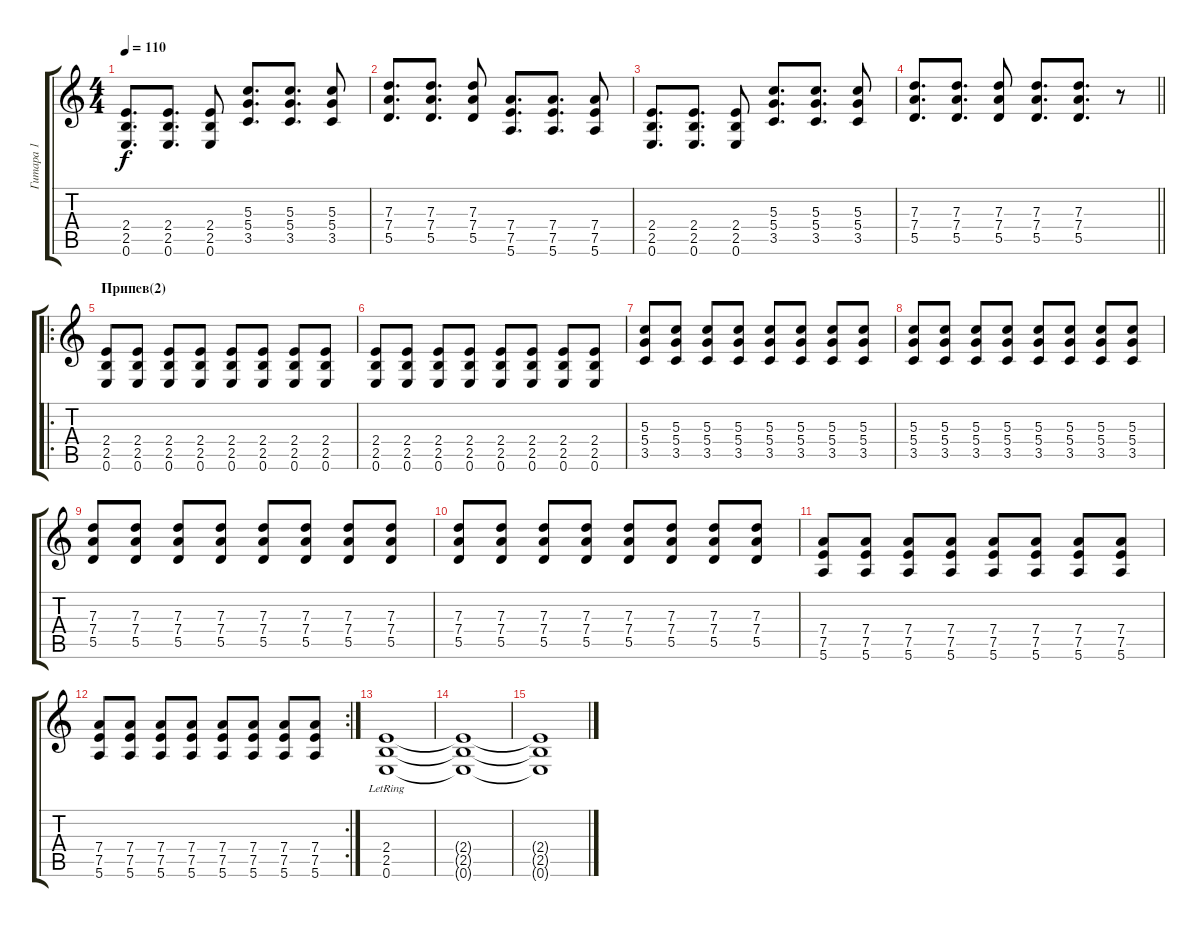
\track ("Гитара 1" "Гитара 1") {instrument distortionguitar}
\staff {score tabs}
\tuning (E4 B3 G3 D3 A2 E2) {hide}
\ts (4 4)
\tempo 110
\clef g2
\ks c
(2.4 2.5 0.6).8{d dy f} (2.4 2.5 0.6).8{d} (2.4 2.5 0.6).8 (5.3 5.4 3.5).8{d} (5.3 5.4 3.5).8{d} (5.3 5.4 3.5).8 |
(7.3 7.4 5.5).8{d} (7.3 7.4 5.5).8{d} (7.3 7.4 5.5).8 (7.4 7.5 5.6).8{d} (7.4 7.5 5.6).8{d} (7.4 7.5 5.6).8 |
(2.4 2.5 0.6).8{d} (2.4 2.5 0.6).8{d} (2.4 2.5 0.6).8 (5.3 5.4 3.5).8{d} (5.3 5.4 3.5).8{d} (5.3 5.4 3.5).8 |
\barLineRight lightlight
(7.3 7.4 5.5).8{d} (7.3 7.4 5.5).8{d} (7.3 7.4 5.5).8 (7.3 7.4 5.5).8{d} (7.3 7.4 5.5).8{d} r.8 |
\ro
\section ("" "Припев(2)")
(2.4 2.5 0.6).8 (2.4 2.5 0.6).8 (2.4 2.5 0.6).8 (2.4 2.5 0.6).8 (2.4 2.5 0.6).8 (2.4 2.5 0.6).8 (2.4 2.5 0.6).8 (2.4 2.5 0.6).8 |
(2.4 2.5 0.6).8 (2.4 2.5 0.6).8 (2.4 2.5 0.6).8 (2.4 2.5 0.6).8 (2.4 2.5 0.6).8 (2.4 2.5 0.6).8 (2.4 2.5 0.6).8 (2.4 2.5 0.6).8 |
(5.3 5.4 3.5).8 (5.3 5.4 3.5).8 (5.3 5.4 3.5).8 (5.3 5.4 3.5).8 (5.3 5.4 3.5).8 (5.3 5.4 3.5).8 (5.3 5.4 3.5).8 (5.3 5.4 3.5).8 |
(5.3 5.4 3.5).8 (5.3 5.4 3.5).8 (5.3 5.4 3.5).8 (5.3 5.4 3.5).8 (5.3 5.4 3.5).8 (5.3 5.4 3.5).8 (5.3 5.4 3.5).8 (5.3 5.4 3.5).8 |
(7.3 7.4 5.5).8 (7.3 7.4 5.5).8 (7.3 7.4 5.5).8 (7.3 7.4 5.5).8 (7.3 7.4 5.5).8 (7.3 7.4 5.5).8 (7.3 7.4 5.5).8 (7.3 7.4 5.5).8 |
(7.3 7.4 5.5).8 (7.3 7.4 5.5).8 (7.3 7.4 5.5).8 (7.3 7.4 5.5).8 (7.3 7.4 5.5).8 (7.3 7.4 5.5).8 (7.3 7.4 5.5).8 (7.3 7.4 5.5).8 |
(7.4 7.5 5.6).8 (7.4 7.5 5.6).8 (7.4 7.5 5.6).8 (7.4 7.5 5.6).8 (7.4 7.5 5.6).8 (7.4 7.5 5.6).8 (7.4 7.5 5.6).8 (7.4 7.5 5.6).8 |
\rc 2
(7.4 7.5 5.6).8 (7.4 7.5 5.6).8 (7.4 7.5 5.6).8 (7.4 7.5 5.6).8 (7.4 7.5 5.6).8 (7.4 7.5 5.6).8 (7.4 7.5 5.6).8 (7.4 7.5 5.6).8 |
(2.4{lr} 2.5{lr} 0.6{lr}).1 |
(2.4{t} 2.5{t} 0.6{t}).1 |
(2.4{t} 2.5{t} 0.6{t}).1
